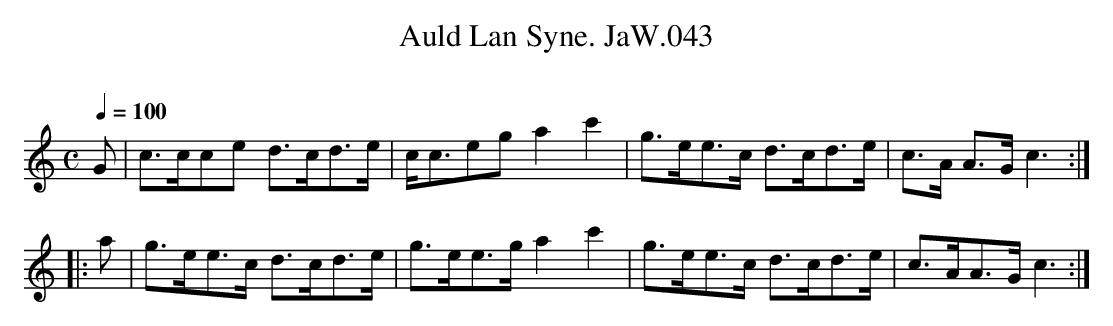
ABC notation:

X:1
T:Auld Lan Syne. JaW.043
M:C
L:1/8
Q:1/4=100
O:
K:C
G|c>cce d>cd>e|c<ceg a2c'2|g>ee>c d>cd>e|c>A A>G c3:|
|:a|g>ee>c d>cd>e|g>ee>g a2c'2|g>ee>c d>cd>e|c>AA>G c3:|
